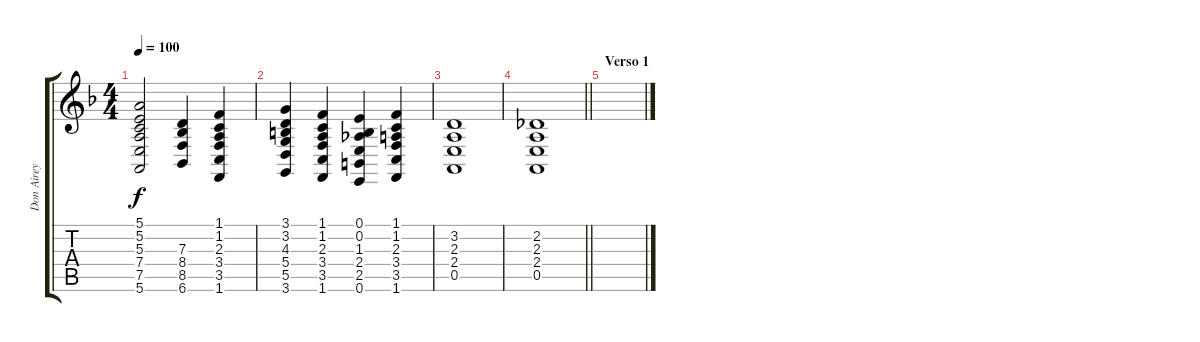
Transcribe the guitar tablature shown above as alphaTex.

\track ("Don Airey - Organ/Choirs" "Don Airey ") {instrument choiraahs}
\staff {score tabs}
\tuning (E4 B3 G3 D3 A2 E2) {hide}
\ts (4 4)
\tempo 100
\clef g2
\ks dminor
(5.1 5.2 5.3 7.4 7.5 5.6).2{dy f} (7.3 8.4 8.5 6.6).4 (1.1 1.2 2.3 3.4 3.5 1.6).4 |
(3.1 3.2 4.3 5.4 5.5 3.6).4 (1.1 1.2 2.3 3.4 3.5 1.6).4 (0.1 0.2 1.3 2.4 2.5 0.6).4 (1.1 1.2 2.3 3.4 3.5 1.6).4 |
(3.2 2.3 2.4 0.5).1 |
\barLineRight lightlight
(2.2 2.3 2.4 0.5).1 |
\section ("" "Verso 1")
